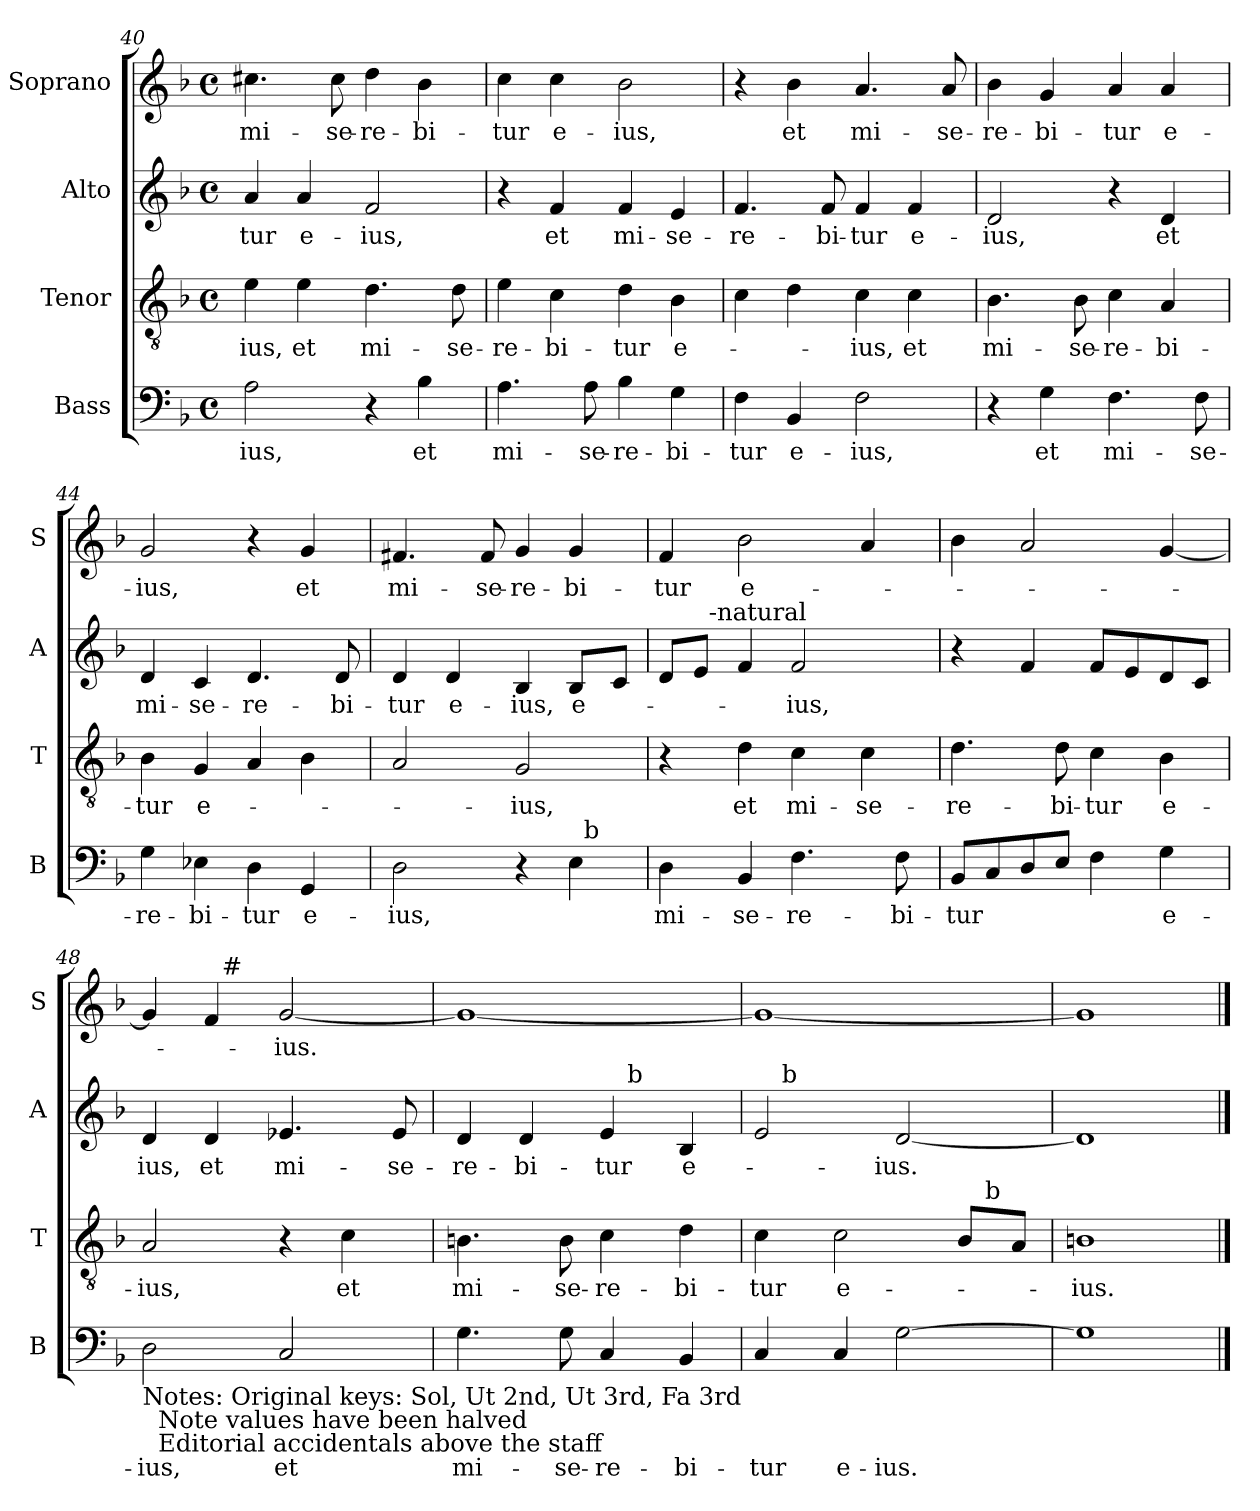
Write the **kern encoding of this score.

**kern	**text	**kern	**text	**kern	**text	**kern	**text
*part4	*part4	*part3	*part3	*part2	*part2	*part1	*part1
*staff4	*staff4	*staff3	*staff3	*staff2	*staff2	*staff1	*staff1
*I"Bass	*	*I"Tenor	*	*I"Alto	*	*I"Soprano	*
*I'B	*	*I'T	*	*I'A	*	*I'S	*
*clefF4	*	*clefGv2	*	*clefG2	*	*clefG2	*
*k[b-]	*	*k[b-]	*	*k[b-]	*	*k[b-]	*
*F:	*	*F:	*	*F:	*	*F:	*
*M4/4	*	*M4/4	*	*M4/4	*	*M4/4	*
*met(c)	*	*met(c)	*	*met(c)	*	*met(c)	*
=40	=40	=40	=40	=40	=40	=40	=40
2A\	-ius,	4e\	-ius,	4a/	-tur	4.cc#X\	mi-
.	.	4e\	et	4a/	e-	.	.
.	.	.	.	.	.	8cc#\	-se-
4r	.	4.d\	mi-	2f/	-ius,	4dd\	-re-
4B-\	et	.	.	.	.	4b-\	-bi-
.	.	8d\	-se-	.	.	.	.
=41	=41	=41	=41	=41	=41	=41	=41
4.A\	mi-	4e\	-re-	4r	.	4cc\	-tur
.	.	4c\	-bi-	4f/	et	4cc\	e-
8A\	-se-	.	.	.	.	.	.
4B-\	-re-	4d\	-tur	4f/	mi-	2b-\	-ius,
4G\	-bi-	4B-\	e-	4e/	-se-	.	.
!!LO:LB:g=z
=42	=42	=42	=42	=42	=42	=42	=42
4F\	-tur	4c\	.	4.f/	-re-	4r	.
4BB-/	e-	4d\	.	.	.	4b-\	et
.	.	.	.	8f/	-bi-	.	.
2F\	-ius,	4c\	-ius,	4f/	-tur	4.a/	mi-
.	.	4c\	et	4f/	e-	.	.
.	.	.	.	.	.	8a/	-se-
=43	=43	=43	=43	=43	=43	=43	=43
4r	.	4.B-\	mi-	2d/	-ius,	4b-\	-re-
4G\	et	.	.	.	.	4g/	-bi-
.	.	8B-\	-se-	.	.	.	.
4.F\	mi-	4c\	-re-	4r	.	4a/	-tur
.	.	4A/	-bi-	4d/	et	4a/	e-
8F\	-se-	.	.	.	.	.	.
=44	=44	=44	=44	=44	=44	=44	=44
4G\	-re-	4B-\	-tur	4d/	mi-	2g/	-ius,
4E-X\	-bi-	4G/	e-	4c/	-se-	.	.
4D\	-tur	4A/	.	4.d/	-re-	4r	.
4GG/	e-	4B-\	.	.	.	4g/	et
.	.	.	.	8d/	-bi-	.	.
=45	=45	=45	=45	=45	=45	=45	=45
*^	*	*	*	*	*	*	*
2D\	2ryy	-ius,	2A/	.	4d/	-tur	4.f#X/	mi-
.	.	.	.	.	4d/	e-	.	.
.	.	.	.	.	.	.	8f#/	-se-
4r	4ryy	.	2G/	-ius,	4B-/	-ius,	4g/	-re-
4E\	32ryy	.	.	.	8B-/L	e-	4g/	-bi-
!	!LO:TX:a:t=b	!	!	!	!	!	!	!
.	8..ryy	.	.	.	.	.	.	.
.	.	.	.	.	8c/J	.	.	.
*v	*v	*	*	*	*	*	*	*
=46	=46	=46	=46	=46	=46	=46	=46
*	*	*	*	*^	*	*	*
4D\	mi-	4r	.	8d/L	8ryy	.	4f/	-tur
.	.	.	.	8e/J	32ryy	.	.	.
!	!	!	!	!	!LO:TX:a:t=-natural	!	!	!
.	.	.	.	.	2ryy	.	.	.
4BB-/	-se-	4d\	et	4f/	.	.	2b-\	e-
4.F\	-re-	4c\	mi-	2f/	.	-ius,	.	.
.	.	.	.	.	4ryy	.	.	.
.	.	4c\	-se-	.	.	.	4a/	.
8F\	-bi-	.	.	.	.	.	.	.
.	.	.	.	.	16.ryy	.	.	.
*	*	*	*	*v	*v	*	*	*
!!LO:LB:g=z
=47	=47	=47	=47	=47	=47	=47	=47
8BB-/L	-tur	4.d\	-re-	4r	.	4b-\	.
8C/	.	.	.	.	.	.	.
8D/	.	.	.	4f/	.	2a/	.
8E/J	.	8d\	-bi-	.	.	.	.
4F\	.	4c\	-tur	8f/L	.	.	.
.	.	.	.	8e/	.	.	.
4G\	e-	4B-\	e-	8d/	.	[4g/	.
.	.	.	.	8c/J	.	.	.
=48	=48	=48	=48	=48	=48	=48	=48
!LO:TX:b:t=Notes&colon; Original keys&colon; Sol, Ut 2nd, Ut 3rd, Fa 3rd\n            Note values have been halved\n            Editorial accidentals above the staff	!	!	!	!	!	!	!
*	*	*	*	*	*	*^	*
2D\	-ius,	2A/	-ius,	4d/	ius,	4g/]	4ryy	.
.	.	.	.	4d/	et	4f/	32ryy	.
!	!	!	!	!	!	!	!LO:TX:a:t=#	!
.	.	.	.	.	.	.	2ryy	.
2C/	et	4r	.	4.e-X/	mi-	[2g/	.	-ius.
.	.	4c\	et	.	.	.	.	.
.	.	.	.	.	.	.	8..ryy	.
.	.	.	.	8e-/	-se-	.	.	.
*	*	*	*	*	*	*v	*v	*
=49	=49	=49	=49	=49	=49	=49	=49
*	*	*	*	*^	*	*	*
4.G\	mi-	4.Bn\	mi-	4d/	2ryy	-re-	1g_	.
.	.	.	.	4d/	.	-bi-	.	.
8G\	-se-	8B\	-se-	.	.	.	.	.
4C/	-re-	4c\	-re-	4e/	16ryy	-tur	.	.
!	!	!	!	!	!LO:TX:a:t=b	!	!	!
.	.	.	.	.	4..ryy	.	.	.
4BB-/	-bi-	4d\	-bi-	4B-/	.	e-	.	.
=50	=50	=50	=50	=50	=50	=50	=50	=50
*	*	*^	*	*	*	*	*	*
4C/	-tur	4c\	2ryy	-tur	2e/	16ryy	.	1g_	.
!	!	!	!	!	!	!LO:TX:a:t=b	!	!	!
.	.	.	.	.	.	2...ryy	.	.	.
4C/	e-	2c\	.	e-	.	.	.	.	.
[2G\	-ius.	.	4ryy	.	[2d/	.	-ius.	.	.
.	.	8B-/L	16ryy	.	.	.	.	.	.
!	!	!	!LO:TX:a:t=b	!	!	!	!	!	!
.	.	.	8.ryy	.	.	.	.	.	.
.	.	8A/J	.	.	.	.	.	.	.
*	*	*v	*v	*	*	*	*	*	*
*	*	*	*	*v	*v	*	*	*
=51	=51	=51	=51	=51	=51	=51	=51
1G]	.	1Bn	-ius.	1d]	.	1g]	.
==	==	==	==	==	==	==	==
*-	*-	*-	*-	*-	*-	*-	*-
